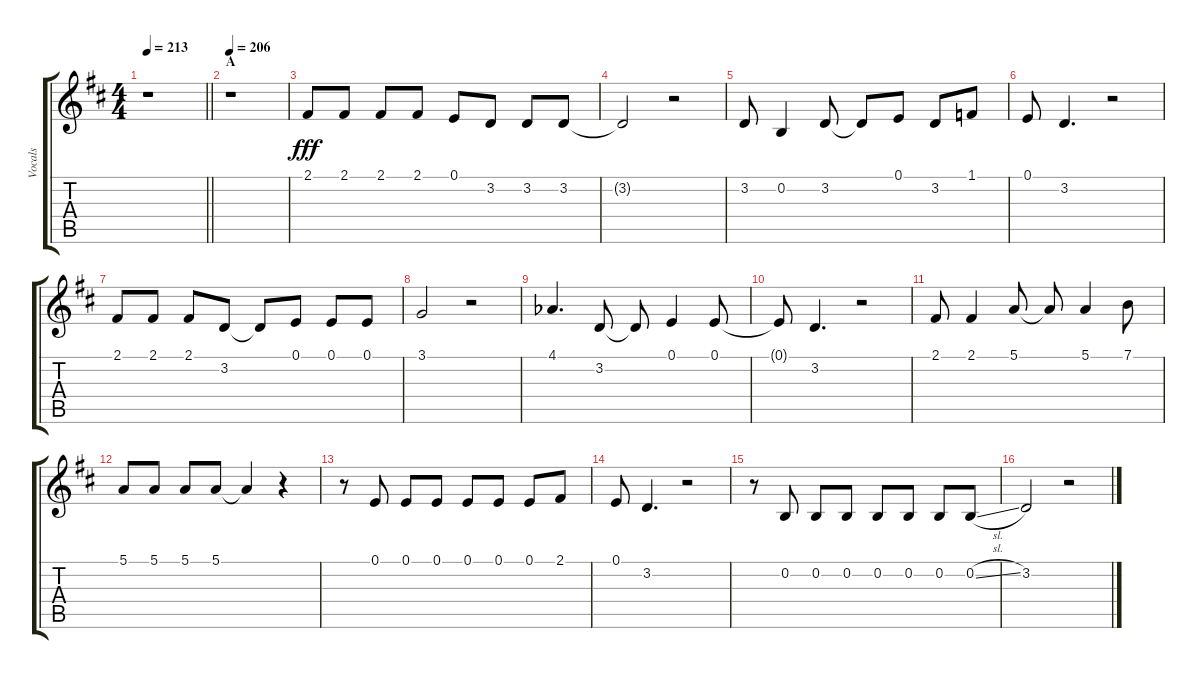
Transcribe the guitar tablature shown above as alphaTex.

\track ("Vocals" "Vocals") {instrument voiceoohs}
\staff {score tabs}
\tuning (E4 B3 G3 D3 A2 E2) {hide}
\ts (4 4)
\tempo 213
\clef g2
\barLineRight lightlight
\ks d
r.1{dy fff} |
\section ("" "A")
\tempo 206
r.1 |
2.1.8 2.1.8 2.1.8 2.1.8 0.1.8 3.2.8 3.2.8 3.2.8 |
3.2{t}.2 r.2 |
3.2.8 0.2.4 3.2.8 3.2{t}.8 0.1.8 3.2.8 1.1.8 |
0.1.8 3.2.4{d} r.2 |
2.1.8 2.1.8 2.1.8 3.2.8 3.2{t}.8 0.1.8 0.1.8 0.1.8 |
3.1.2 r.2 |
4.1{acc b}.4{d} 3.2.8 3.2{t}.8 0.1.4 0.1.8 |
0.1{t}.8 3.2.4{d} r.2 |
2.1.8 2.1.4 5.1.8 5.1{t}.8 5.1.4 7.1.8 |
5.1.8 5.1.8 5.1.8 5.1.8 5.1{t}.4 r.4 |
r.8 0.1.8 0.1.8 0.1.8 0.1.8 0.1.8 0.1.8 2.1.8 |
0.1.8 3.2.4{d} r.2 |
r.8 0.2.8 0.2.8 0.2.8 0.2.8 0.2.8 0.2.8 0.2{sl}.8 |
3.2.2 r.2
